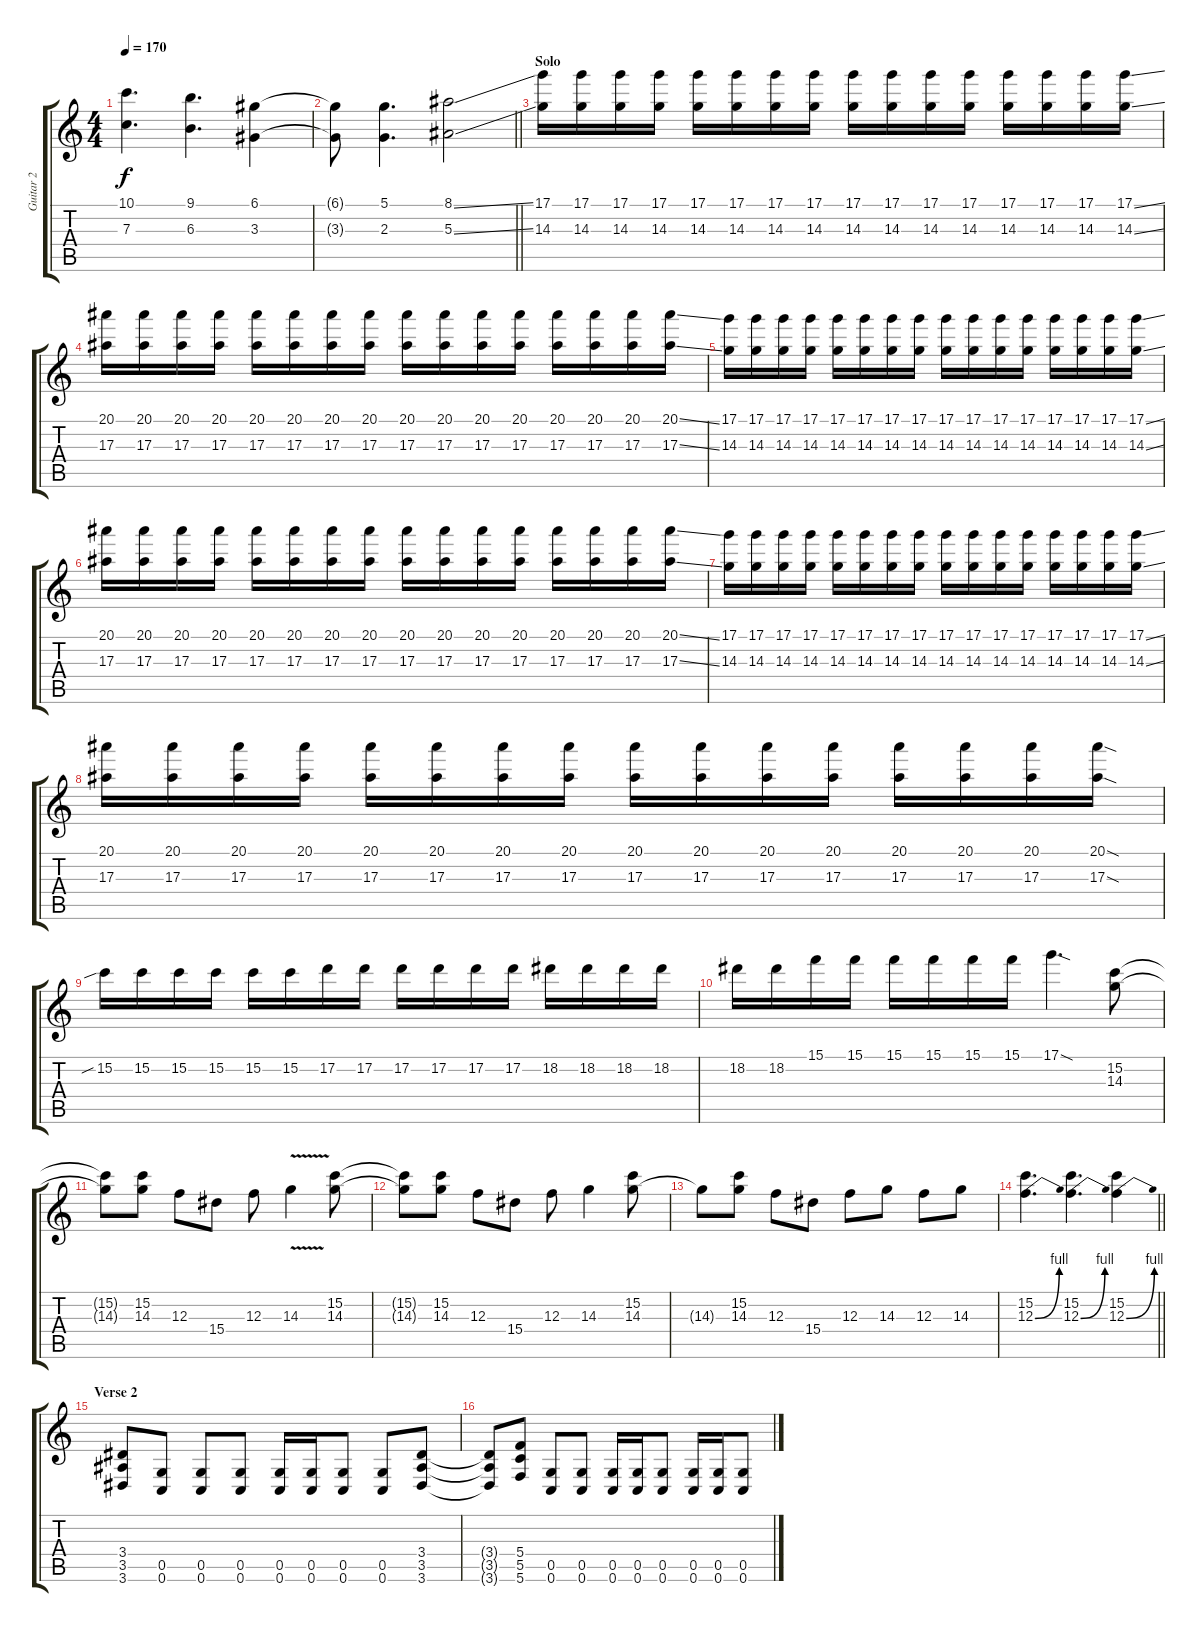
\track ("Guitar 2" "Guitar 2") {instrument distortionguitar}
\staff {score tabs}
\tuning (D4 A3 F3 C3 G2 C2) {hide}
\ts (4 4)
\tempo 170
\clef g2
\ks c
(10.1 7.3).4{d dy f volume 16 balance 8} (9.1 6.3).4{d} (6.1 3.3).4 |
\barLineRight lightlight
(6.1{t} 3.3{t}).8 (5.1 2.3).4{d} (8.1{ss} 5.3{ss}).2 |
\section ("" "Solo")
(17.1 14.3).16 (17.1 14.3).16 (17.1 14.3).16 (17.1 14.3).16 (17.1 14.3).16 (17.1 14.3).16 (17.1 14.3).16 (17.1 14.3).16 (17.1 14.3).16 (17.1 14.3).16 (17.1 14.3).16 (17.1 14.3).16 (17.1 14.3).16 (17.1 14.3).16 (17.1 14.3).16 (17.1{ss} 14.3{ss}).16 |
(20.1 17.3).16 (20.1 17.3).16 (20.1 17.3).16 (20.1 17.3).16 (20.1 17.3).16 (20.1 17.3).16 (20.1 17.3).16 (20.1 17.3).16 (20.1 17.3).16 (20.1 17.3).16 (20.1 17.3).16 (20.1 17.3).16 (20.1 17.3).16 (20.1 17.3).16 (20.1 17.3).16 (20.1{ss} 17.3{ss}).16 |
(17.1 14.3).16 (17.1 14.3).16 (17.1 14.3).16 (17.1 14.3).16 (17.1 14.3).16 (17.1 14.3).16 (17.1 14.3).16 (17.1 14.3).16 (17.1 14.3).16 (17.1 14.3).16 (17.1 14.3).16 (17.1 14.3).16 (17.1 14.3).16 (17.1 14.3).16 (17.1 14.3).16 (17.1{ss} 14.3{ss}).16 |
(20.1 17.3).16 (20.1 17.3).16 (20.1 17.3).16 (20.1 17.3).16 (20.1 17.3).16 (20.1 17.3).16 (20.1 17.3).16 (20.1 17.3).16 (20.1 17.3).16 (20.1 17.3).16 (20.1 17.3).16 (20.1 17.3).16 (20.1 17.3).16 (20.1 17.3).16 (20.1 17.3).16 (20.1{ss} 17.3{ss}).16 |
(17.1 14.3).16 (17.1 14.3).16 (17.1 14.3).16 (17.1 14.3).16 (17.1 14.3).16 (17.1 14.3).16 (17.1 14.3).16 (17.1 14.3).16 (17.1 14.3).16 (17.1 14.3).16 (17.1 14.3).16 (17.1 14.3).16 (17.1 14.3).16 (17.1 14.3).16 (17.1 14.3).16 (17.1{ss} 14.3{ss}).16 |
(20.1 17.3).16 (20.1 17.3).16 (20.1 17.3).16 (20.1 17.3).16 (20.1 17.3).16 (20.1 17.3).16 (20.1 17.3).16 (20.1 17.3).16 (20.1 17.3).16 (20.1 17.3).16 (20.1 17.3).16 (20.1 17.3).16 (20.1 17.3).16 (20.1 17.3).16 (20.1 17.3).16 (20.1{sod} 17.3{sod}).16 |
15.2{sib}.16 15.2.16 15.2.16 15.2.16 15.2.16 15.2.16 17.2.16 17.2.16 17.2.16 17.2.16 17.2.16 17.2.16 18.2.16 18.2.16 18.2.16 18.2.16 |
18.2.16 18.2.16 15.1.16 15.1.16 15.1.16 15.1.16 15.1.16 15.1.16 17.1{sod}.4{d} (15.2 14.3).8 |
(15.2{t} 14.3{t}).8 (15.2 14.3).8 12.3.8 15.4.8 12.3.8 14.3{v}.4 (15.2 14.3).8 |
(15.2{t} 14.3{t}).8 (15.2 14.3).8 12.3.8 15.4.8 12.3.8 14.3.4 (15.2 14.3).8 |
14.3{t}.8 (15.2 14.3).8 12.3.8 15.4.8 12.3.8 14.3.8 12.3.8 14.3.8 |
\barLineRight lightlight
(15.2 12.3{be (bend 0 0 60 4)}).4{d} (15.2 12.3{be (bend 0 0 60 4)}).4{d} (15.2 12.3{be (bend 0 0 60 4)}).4 |
\section ("" "Verse 2")
(3.4 3.5 3.6).8{volume 13 balance 16} (0.5 0.6).8 (0.5 0.6).8 (0.5 0.6).8 (0.5 0.6).16 (0.5 0.6).16 (0.5 0.6).8 (0.5 0.6).8 (3.4 3.5 3.6).8 |
(3.4{t} 3.5{t} 3.6{t}).8 (5.4 5.5 5.6).8 (0.5 0.6).8 (0.5 0.6).8 (0.5 0.6).16 (0.5 0.6).16 (0.5 0.6).8 (0.5 0.6).16 (0.5 0.6).16 (0.5 0.6).8
